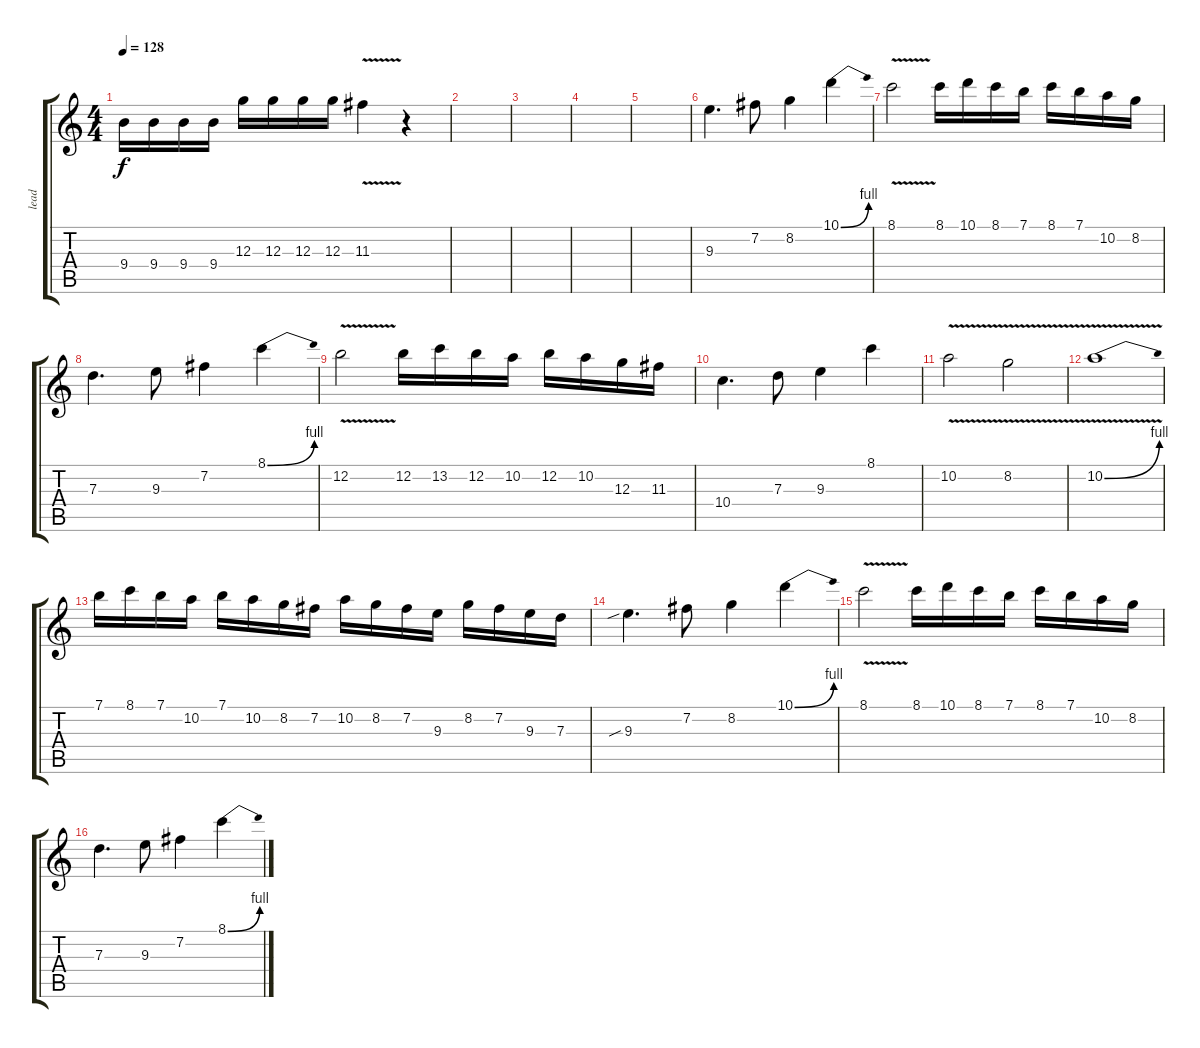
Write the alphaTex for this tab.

\track ("lead" "lead") {instrument distortionguitar}
\staff {score tabs}
\tuning (E4 B3 G3 D3 A2 E2) {hide}
\ts (4 4)
\tempo 128
\clef g2
\ks c
9.4.16{dy f} 9.4.16 9.4.16 9.4.16 12.3.16 12.3.16 12.3.16 12.3.16 11.3{v}.4 r.4 |
|
|
|
|
9.3.4{d} 7.2.8 8.2.4 10.1{be (bend 0 0 60 4)}.4 |
8.1{v}.2 8.1.16 10.1.16 8.1.16 7.1.16 8.1.16 7.1.16 10.2.16 8.2.16 |
7.3.4{d} 9.3.8 7.2.4 8.1{be (bend 0 0 60 4)}.4 |
12.2{v}.2 12.2.16 13.2.16 12.2.16 10.2.16 12.2.16 10.2.16 12.3.16 11.3.16 |
10.4.4{d} 7.3.8 9.3.4 8.1.4 |
10.2{v}.2 8.2{v}.2 |
10.2{be (bend 0 0 60 4) v}.1 |
7.1.16 8.1.16 7.1.16 10.2.16 7.1.16 10.2.16 8.2.16 7.2.16 10.2.16 8.2.16 7.2.16 9.3.16 8.2.16 7.2.16 9.3.16 7.3.16 |
9.3{sib}.4{d} 7.2.8 8.2.4 10.1{be (bend 0 0 60 4)}.4 |
8.1{v}.2 8.1.16 10.1.16 8.1.16 7.1.16 8.1.16 7.1.16 10.2.16 8.2.16 |
7.3.4{d} 9.3.8 7.2.4 8.1{be (bend 0 0 60 4)}.4
